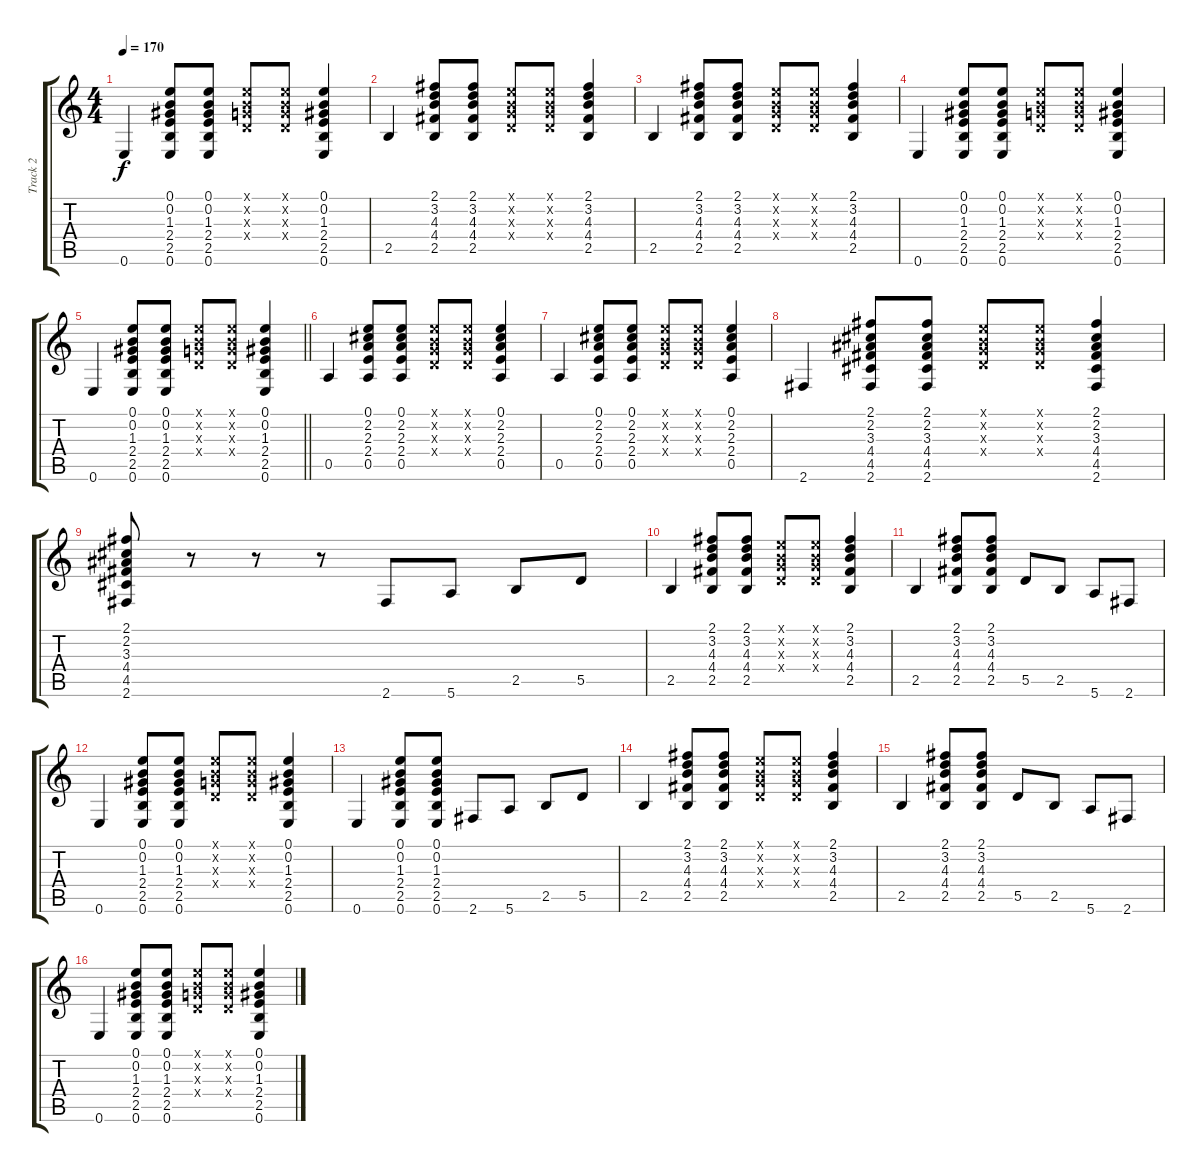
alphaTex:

\track ("Track 2" "Track 2") {instrument acousticguitarsteel}
\staff {score tabs}
\tuning (E4 B3 G3 D3 A2 E2) {hide}
\ts (4 4)
\tempo 170
\clef g2
\ks c
0.6.4{dy f} (0.1 0.2 1.3 2.4 2.5 0.6).8 (0.1 0.2 1.3 2.4 2.5 0.6).8 (0.1{x} 0.2{x} 0.3{x} 0.4{x}).8 (0.1{x} 0.2{x} 0.3{x} 0.4{x}).8 (0.1 0.2 1.3 2.4 2.5 0.6).4 |
2.5.4 (2.1 3.2 4.3 4.4 2.5).8 (2.1 3.2 4.3 4.4 2.5).8 (0.1{x} 0.2{x} 0.3{x} 0.4{x}).8 (0.1{x} 0.2{x} 0.3{x} 0.4{x}).8 (2.1 3.2 4.3 4.4 2.5).4 |
2.5.4 (2.1 3.2 4.3 4.4 2.5).8 (2.1 3.2 4.3 4.4 2.5).8 (0.1{x} 0.2{x} 0.3{x} 0.4{x}).8 (0.1{x} 0.2{x} 0.3{x} 0.4{x}).8 (2.1 3.2 4.3 4.4 2.5).4 |
0.6.4 (0.1 0.2 1.3 2.4 2.5 0.6).8 (0.1 0.2 1.3 2.4 2.5 0.6).8 (0.1{x} 0.2{x} 0.3{x} 0.4{x}).8 (0.1{x} 0.2{x} 0.3{x} 0.4{x}).8 (0.1 0.2 1.3 2.4 2.5 0.6).4 |
\barLineRight lightlight
0.6.4 (0.1 0.2 1.3 2.4 2.5 0.6).8 (0.1 0.2 1.3 2.4 2.5 0.6).8 (0.1{x} 0.2{x} 0.3{x} 0.4{x}).8 (0.1{x} 0.2{x} 0.3{x} 0.4{x}).8 (0.1 0.2 1.3 2.4 2.5 0.6).4 |
0.5.4 (0.1 2.2 2.3 2.4 0.5).8 (0.1 2.2 2.3 2.4 0.5).8 (0.1{x} 0.2{x} 0.3{x} 0.4{x}).8 (0.1{x} 0.2{x} 0.3{x} 0.4{x}).8 (0.1 2.2 2.3 2.4 0.5).4 |
0.5.4 (0.1 2.2 2.3 2.4 0.5).8 (0.1 2.2 2.3 2.4 0.5).8 (0.1{x} 0.2{x} 0.3{x} 0.4{x}).8 (0.1{x} 0.2{x} 0.3{x} 0.4{x}).8 (0.1 2.2 2.3 2.4 0.5).4 |
2.6.4 (2.1 2.2 3.3 4.4 4.5 2.6).8 (2.1 2.2 3.3 4.4 4.5 2.6).8 (0.1{x} 0.2{x} 0.3{x} 0.4{x}).8 (0.1{x} 0.2{x} 0.3{x} 0.4{x}).8 (2.1 2.2 3.3 4.4 4.5 2.6).4 |
(2.1 2.2 3.3 4.4 4.5 2.6).8 r.8 r.8 r.8 2.6.8 5.6.8 2.5.8 5.5.8 |
2.5.4 (2.1 3.2 4.3 4.4 2.5).8 (2.1 3.2 4.3 4.4 2.5).8 (0.1{x} 0.2{x} 0.3{x} 0.4{x}).8 (0.1{x} 0.2{x} 0.3{x} 0.4{x}).8 (2.1 3.2 4.3 4.4 2.5).4 |
2.5.4 (2.1 3.2 4.3 4.4 2.5).8 (2.1 3.2 4.3 4.4 2.5).8 5.5.8 2.5.8 5.6.8 2.6.8 |
0.6.4 (0.1 0.2 1.3 2.4 2.5 0.6).8 (0.1 0.2 1.3 2.4 2.5 0.6).8 (0.1{x} 0.2{x} 0.3{x} 0.4{x}).8 (0.1{x} 0.2{x} 0.3{x} 0.4{x}).8 (0.1 0.2 1.3 2.4 2.5 0.6).4 |
0.6.4 (0.1 0.2 1.3 2.4 2.5 0.6).8 (0.1 0.2 1.3 2.4 2.5 0.6).8 2.6.8 5.6.8 2.5.8 5.5.8 |
2.5.4 (2.1 3.2 4.3 4.4 2.5).8 (2.1 3.2 4.3 4.4 2.5).8 (0.1{x} 0.2{x} 0.3{x} 0.4{x}).8 (0.1{x} 0.2{x} 0.3{x} 0.4{x}).8 (2.1 3.2 4.3 4.4 2.5).4 |
2.5.4 (2.1 3.2 4.3 4.4 2.5).8 (2.1 3.2 4.3 4.4 2.5).8 5.5.8 2.5.8 5.6.8 2.6.8 |
0.6.4 (0.1 0.2 1.3 2.4 2.5 0.6).8 (0.1 0.2 1.3 2.4 2.5 0.6).8 (0.1{x} 0.2{x} 0.3{x} 0.4{x}).8 (0.1{x} 0.2{x} 0.3{x} 0.4{x}).8 (0.1 0.2 1.3 2.4 2.5 0.6).4
